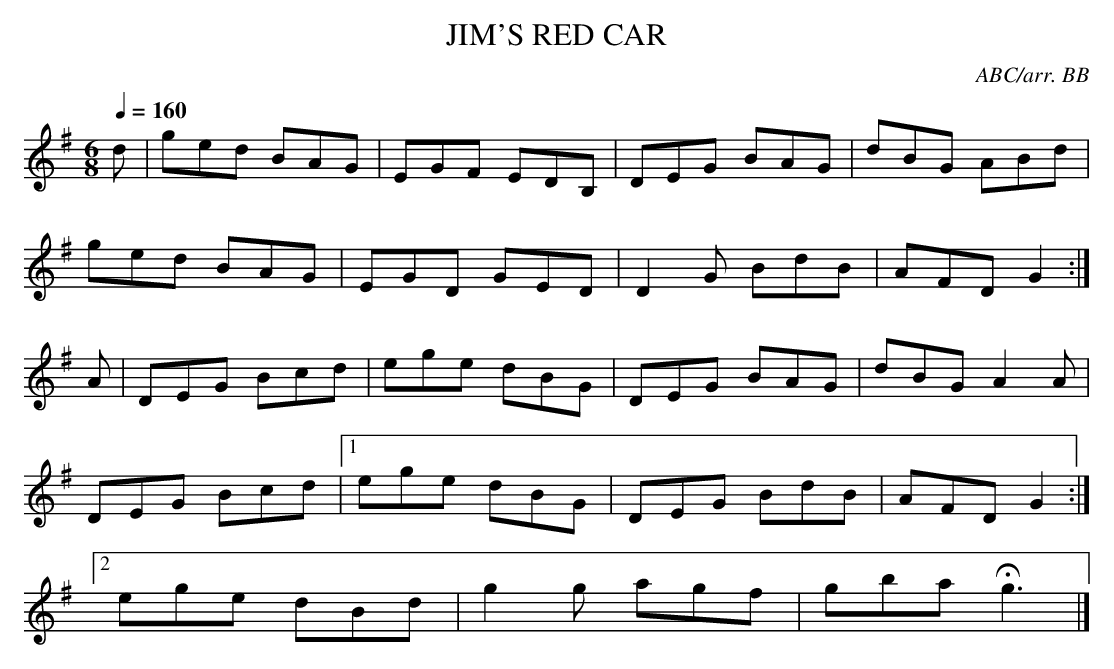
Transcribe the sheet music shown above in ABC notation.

X:1
T:JIM'S RED CAR
C:ABC/arr. BB
M:6/8
L:1/8
Q:1/4=160
K:G
d|ged BAG|EGF EDB,|DEG BAG|dBG ABd|
ged BAG|EGD GED|D2G BdB|AFD G2:|
A|DEG Bcd|ege dBG|DEG BAG|dBG A2A|
DEG Bcd|1 ege dBG|DEG BdB|AFD G2:|
[2 ege dBd|g2g agf|gba Hg3|]
